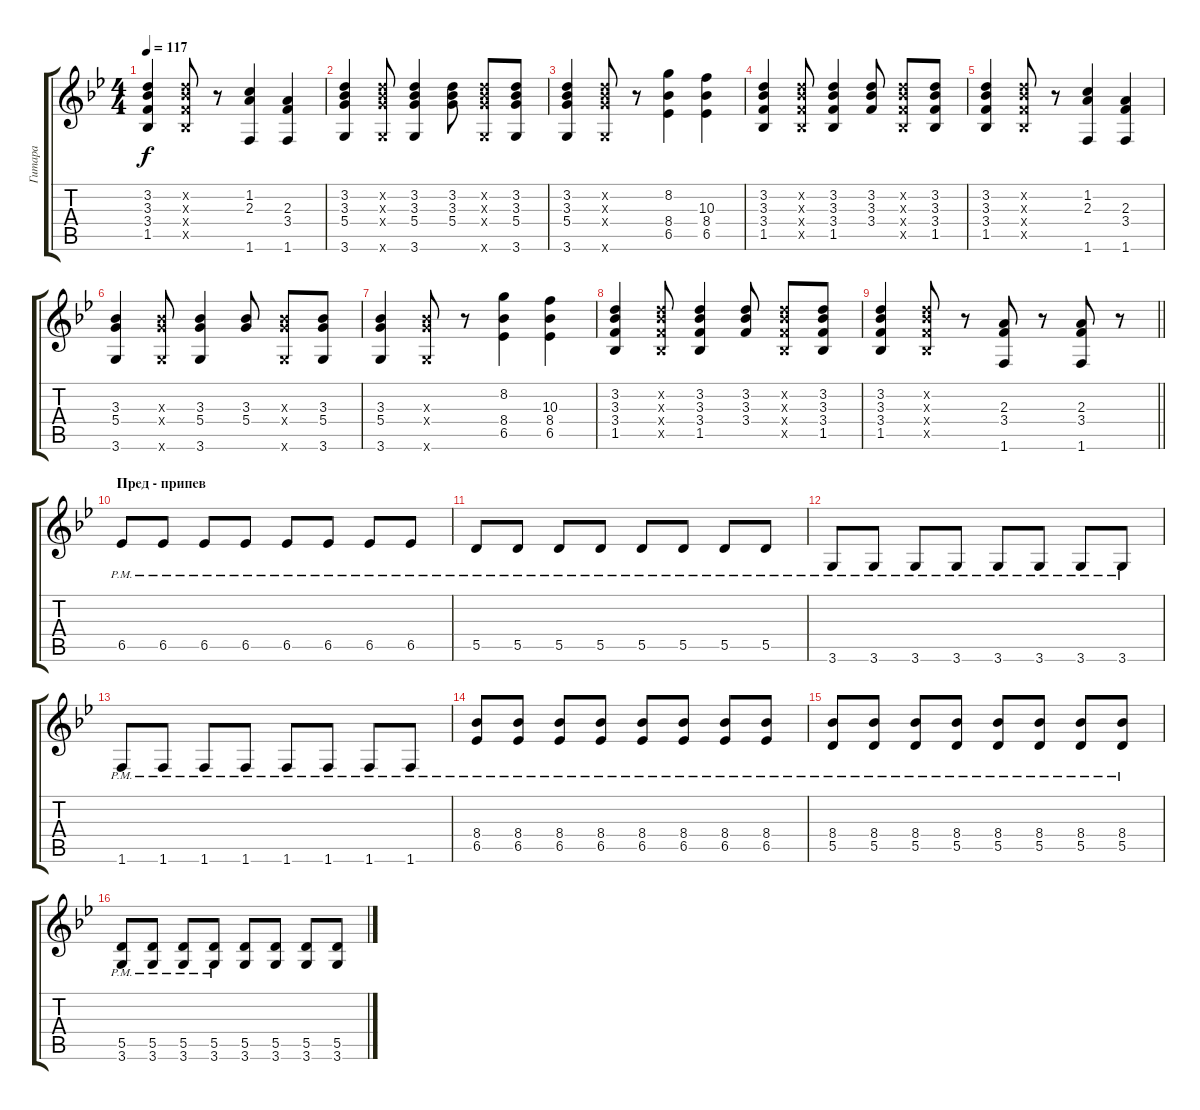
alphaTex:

\track ("Гитара" "Гитара") {instrument acousticguitarsteel}
\staff {score tabs}
\tuning (E4 B3 G3 D3 A2 E2) {hide}
\ts (4 4)
\tempo 117
\clef g2
\ks gminor
(3.2 3.3 3.4 1.5).4{dy f} (3.2{x} 3.3{x} 3.4{x} 1.5{x}).8 r.8 (1.2 2.3 1.6).4 (2.3 3.4 1.6).4 |
(3.2 3.3 5.4 3.6).4 (3.2{x} 3.3{x} 5.4{x} 3.6{x}).8 (3.2 3.3 5.4 3.6).4 (3.2 3.3 5.4).8 (3.2{x} 3.3{x} 5.4{x} 3.6{x}).8 (3.2 3.3 5.4 3.6).8 |
(3.2 3.3 5.4 3.6).4 (3.2{x} 3.3{x} 5.4{x} 3.6{x}).8 r.8 (8.2 8.4 6.5).4 (10.3 8.4 6.5).4 |
(3.2 3.3 3.4 1.5).4 (3.2{x} 3.3{x} 3.4{x} 1.5{x}).8 (3.2 3.3 3.4 1.5).4 (3.2 3.3 3.4).8 (3.2{x} 3.3{x} 3.4{x} 1.5{x}).8 (3.2 3.3 3.4 1.5).8 |
(3.2 3.3 3.4 1.5).4 (3.2{x} 3.3{x} 3.4{x} 1.5{x}).8 r.8 (1.2 2.3 1.6).4 (2.3 3.4 1.6).4 |
(3.3 5.4 3.6).4 (3.3{x} 5.4{x} 3.6{x}).8 (3.3 5.4 3.6).4 (3.3 5.4).8 (3.3{x} 5.4{x} 3.6{x}).8 (3.3 5.4 3.6).8 |
(3.3 5.4 3.6).4 (3.3{x} 5.4{x} 3.6{x}).8 r.8 (8.2 8.4 6.5).4 (10.3 8.4 6.5).4 |
(3.2 3.3 3.4 1.5).4 (3.2{x} 3.3{x} 3.4{x} 1.5{x}).8 (3.2 3.3 3.4 1.5).4 (3.2 3.3 3.4).8 (3.2{x} 3.3{x} 3.4{x} 1.5{x}).8 (3.2 3.3 3.4 1.5).8 |
\barLineRight lightlight
(3.2 3.3 3.4 1.5).4 (3.2{x} 3.3{x} 3.4{x} 1.5{x}).8 r.8 (2.3 3.4 1.6).8 r.8 (2.3 3.4 1.6).8 r.8 |
\section ("" "Пред - припев")
6.5{pm}.8{instrument distortionguitar} 6.5{pm}.8 6.5{pm}.8 6.5{pm}.8 6.5{pm}.8 6.5{pm}.8 6.5{pm}.8 6.5{pm}.8 |
5.5{pm}.8 5.5{pm}.8 5.5{pm}.8 5.5{pm}.8 5.5{pm}.8 5.5{pm}.8 5.5{pm}.8 5.5{pm}.8 |
3.6{pm}.8 3.6{pm}.8 3.6{pm}.8 3.6{pm}.8 3.6{pm}.8 3.6{pm}.8 3.6{pm}.8 3.6{pm}.8 |
1.6{pm}.8 1.6{pm}.8 1.6{pm}.8 1.6{pm}.8 1.6{pm}.8 1.6{pm}.8 1.6{pm}.8 1.6{pm}.8 |
(8.4{pm} 6.5{pm}).8 (8.4{pm} 6.5{pm}).8 (8.4{pm} 6.5{pm}).8 (8.4{pm} 6.5{pm}).8 (8.4{pm} 6.5{pm}).8 (8.4{pm} 6.5{pm}).8 (8.4{pm} 6.5{pm}).8 (8.4{pm} 6.5{pm}).8 |
(8.4{pm} 5.5{pm}).8 (8.4{pm} 5.5{pm}).8 (8.4{pm} 5.5{pm}).8 (8.4{pm} 5.5{pm}).8 (8.4{pm} 5.5{pm}).8 (8.4{pm} 5.5{pm}).8 (8.4{pm} 5.5{pm}).8 (8.4{pm} 5.5{pm}).8 |
(5.5{pm} 3.6{pm}).8 (5.5{pm} 3.6{pm}).8 (5.5{pm} 3.6{pm}).8 (5.5{pm} 3.6{pm}).8 (5.5 3.6).8 (5.5 3.6).8 (5.5 3.6).8 (5.5 3.6).8
